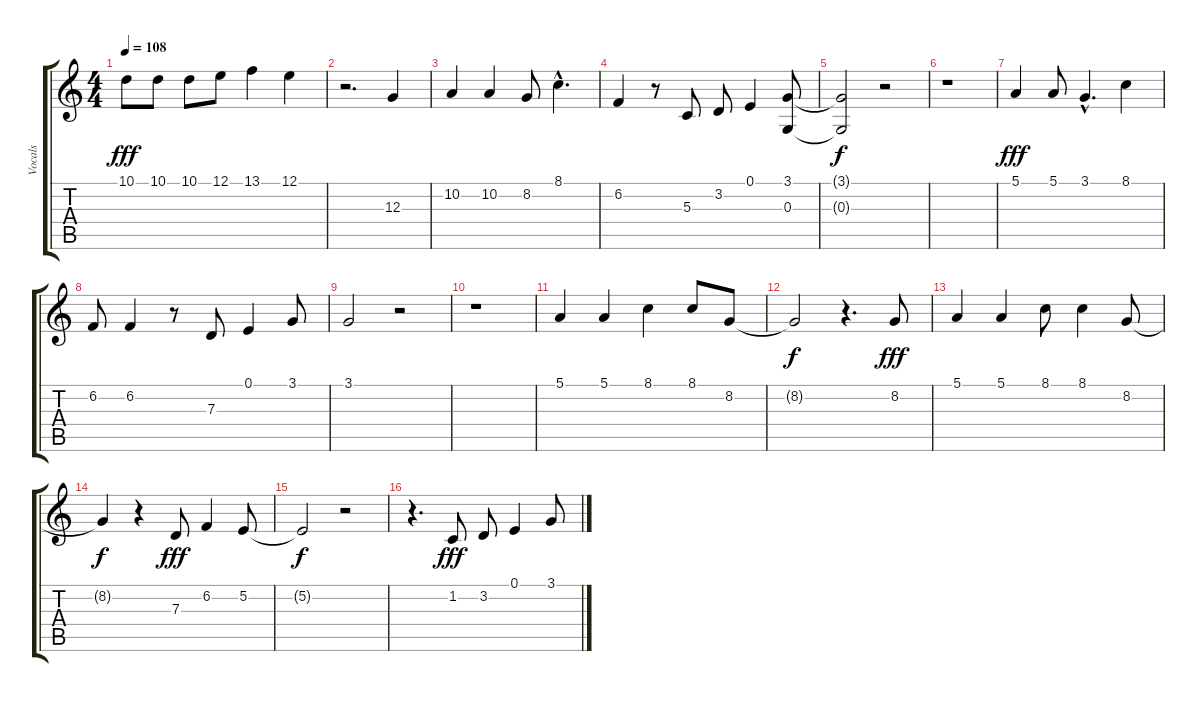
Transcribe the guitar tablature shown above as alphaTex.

\track ("Vocals" "Vocals") {instrument lead8bassandlead}
\staff {score tabs}
\tuning (E4 B3 G3 D3 A2 E2) {hide}
\ts (4 4)
\tempo 108
\clef g2
\ks c
10.1.8{dy fff} 10.1.8 10.1.8 12.1.8 13.1.4 12.1.4 |
r.2{d} 12.3.4 |
10.2.4 10.2.4 8.2.8 8.1{hac}.4{d} |
6.2.4 r.8 5.3.8 3.2.8 0.1.4 (3.1 0.3).8 |
(3.1{t} 0.3{t}).2{dy f} r.2 |
r.1 |
5.1.4{dy fff} 5.1.8 3.1{hac}.4{d} 8.1.4 |
6.2.8 6.2.4 r.8 7.3.8 0.1.4 3.1.8 |
3.1.2 r.2 |
r.1 |
5.1.4 5.1.4 8.1.4 8.1.8 8.2.8 |
8.2{t}.2{dy f} r.4{d} 8.2.8{dy fff} |
5.1.4 5.1.4 8.1.8 8.1.4 8.2.8 |
8.2{t}.4{dy f} r.4 7.3.8{dy fff} 6.2.4 5.2.8 |
5.2{t}.2{dy f} r.2 |
r.4{d} 1.2.8{dy fff} 3.2.8 0.1.4 3.1.8
